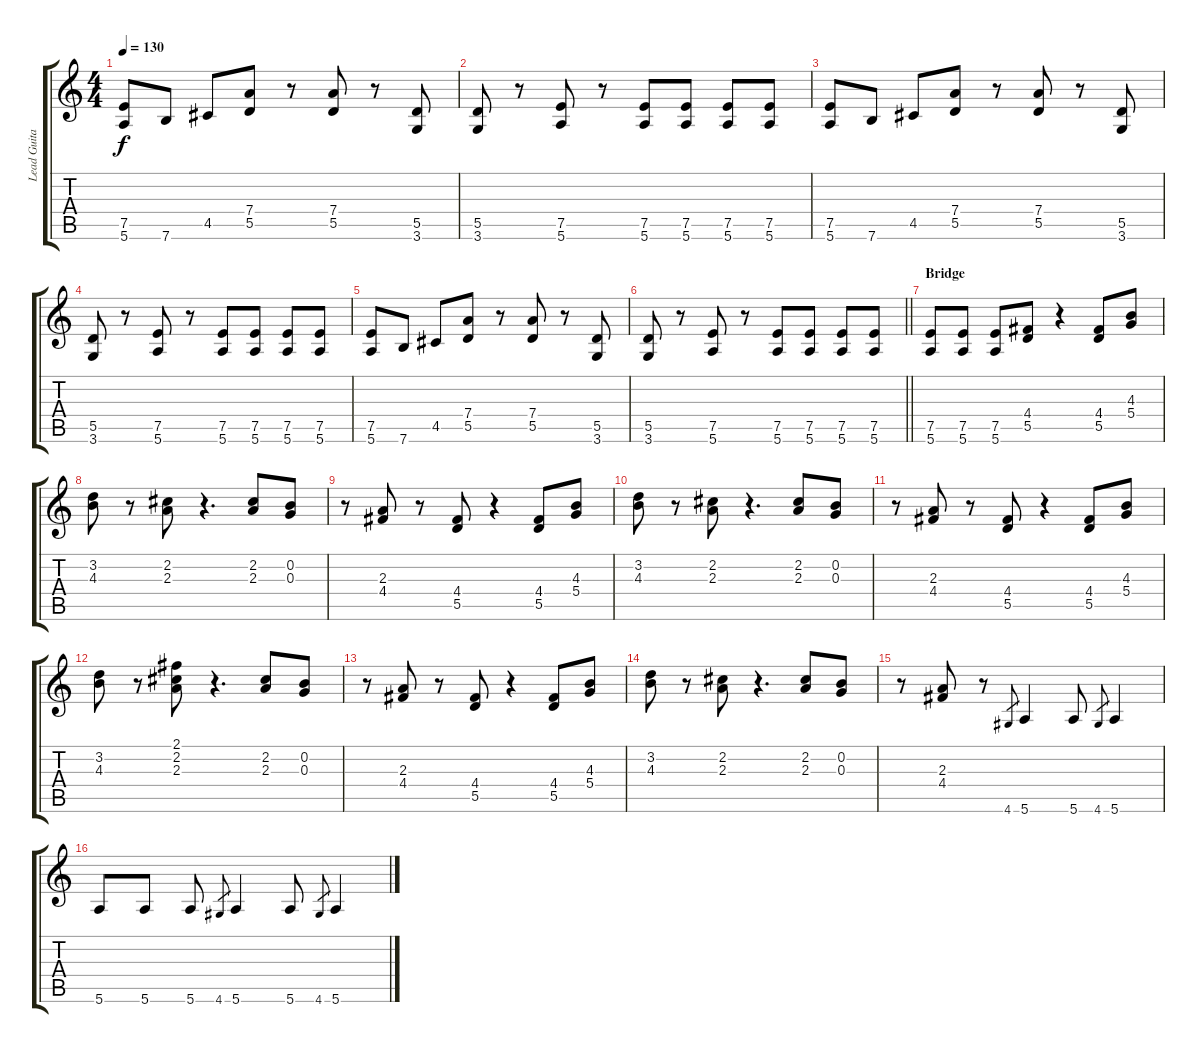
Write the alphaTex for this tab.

\track ("Lead Guitar" "Lead Guita") {instrument electricguitarclean}
\staff {score tabs}
\tuning (E4 B3 G3 D3 A2 E2) {hide}
\ts (4 4)
\tempo 130
\clef g2
\ks c
(7.5 5.6).8{dy f} 7.6.8 4.5.8 (7.4 5.5).8 r.8 (7.4 5.5).8 r.8 (5.5 3.6).8 |
(5.5 3.6).8 r.8 (7.5 5.6).8 r.8 (7.5 5.6).8 (7.5 5.6).8 (7.5 5.6).8 (7.5 5.6).8 |
(7.5 5.6).8 7.6.8 4.5.8 (7.4 5.5).8 r.8 (7.4 5.5).8 r.8 (5.5 3.6).8 |
(5.5 3.6).8 r.8 (7.5 5.6).8 r.8 (7.5 5.6).8 (7.5 5.6).8 (7.5 5.6).8 (7.5 5.6).8 |
(7.5 5.6).8 7.6.8 4.5.8 (7.4 5.5).8 r.8 (7.4 5.5).8 r.8 (5.5 3.6).8 |
\barLineRight lightlight
(5.5 3.6).8 r.8 (7.5 5.6).8 r.8 (7.5 5.6).8 (7.5 5.6).8 (7.5 5.6).8 (7.5 5.6).8 |
\section ("" "Bridge")
(7.5 5.6).8 (7.5 5.6).8 (7.5 5.6).8 (4.4 5.5).8 r.4 (4.4 5.5).8 (4.3 5.4).8 |
(3.2 4.3).8 r.8 (2.2 2.3).8 r.4{d} (2.2 2.3).8 (0.2 0.3).8 |
r.8 (2.3 4.4).8 r.8 (4.4 5.5).8 r.4 (4.4 5.5).8 (4.3 5.4).8 |
(3.2 4.3).8 r.8 (2.2 2.3).8 r.4{d} (2.2 2.3).8 (0.2 0.3).8 |
r.8 (2.3 4.4).8 r.8 (4.4 5.5).8 r.4 (4.4 5.5).8 (4.3 5.4).8 |
(3.2 4.3).8 r.8 (2.1 2.2 2.3).8 r.4{d} (2.2 2.3).8 (0.2 0.3).8 |
r.8 (2.3 4.4).8 r.8 (4.4 5.5).8 r.4 (4.4 5.5).8 (4.3 5.4).8 |
(3.2 4.3).8 r.8 (2.2 2.3).8 r.4{d} (2.2 2.3).8 (0.2 0.3).8 |
r.8 (2.3 4.4).8 r.8 4.6.8{gr} 5.6.4 5.6.8 4.6.8{gr} 5.6.4 |
5.6.8 5.6.8 5.6.8 4.6.8{gr} 5.6.4 5.6.8 4.6.8{gr} 5.6.4
